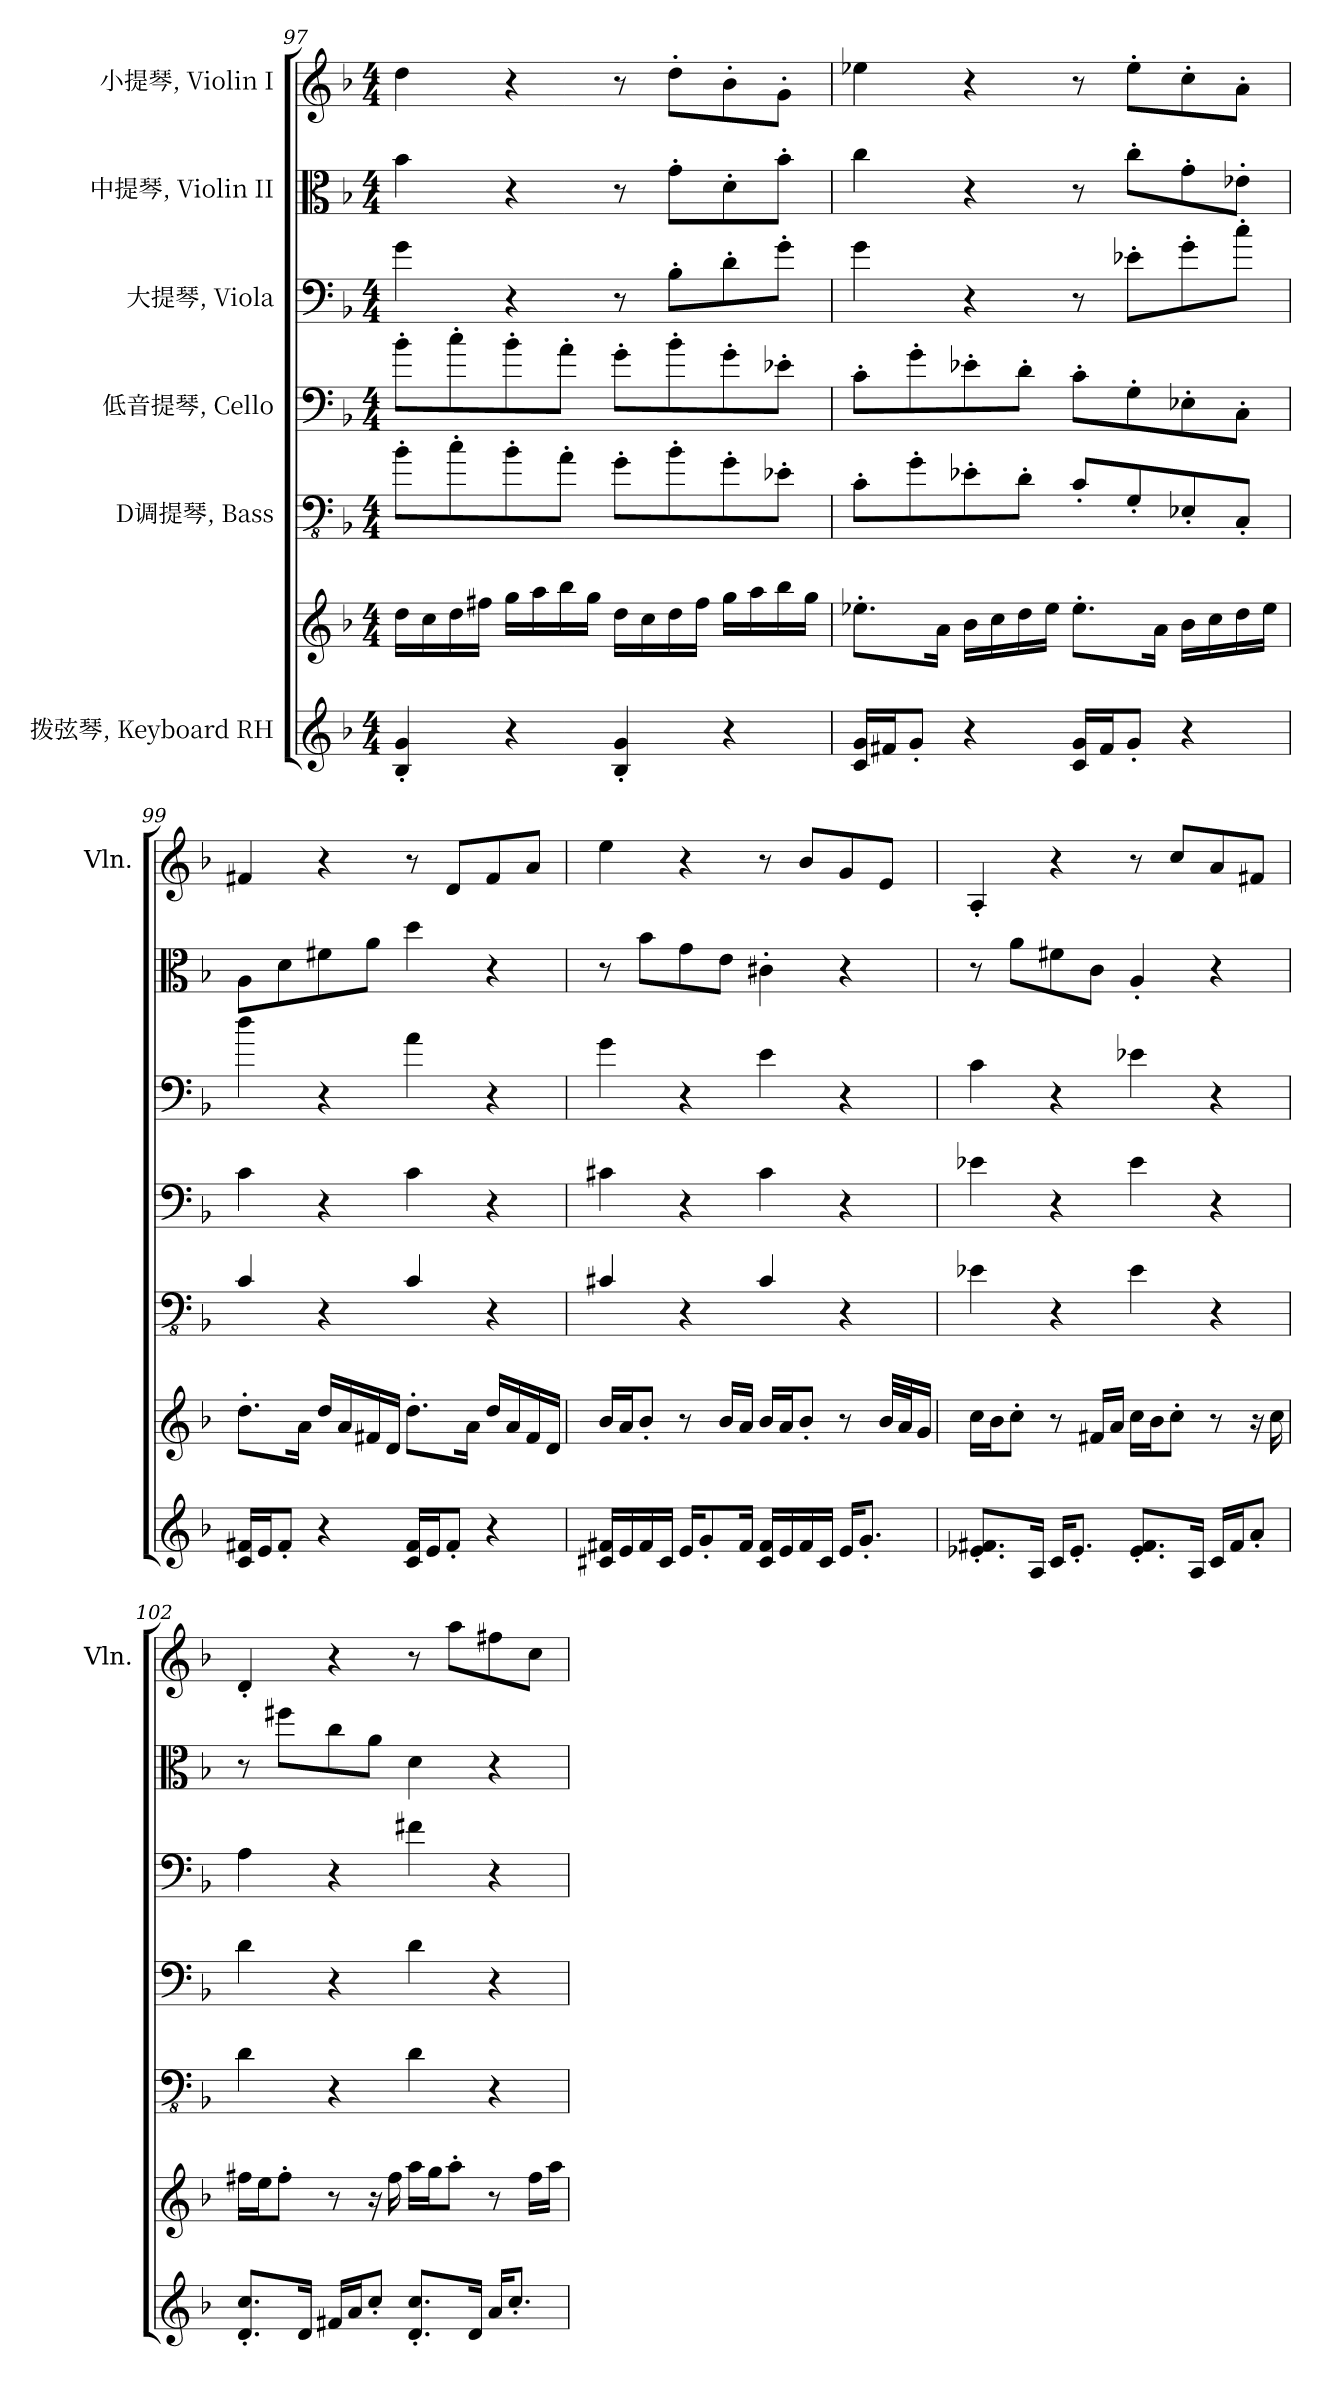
**kern	**kern	**kern	**kern	**kern	**kern	**kern
*part6	*part6	*part5	*part4	*part3	*part2	*part1
*staff7	*staff6	*staff5	*staff4	*staff3	*staff2	*staff1
*I"拨弦琴, Keyboard RH	*	*I"D调提琴, Bass	*I"低音提琴, Cello	*I"大提琴, Viola	*I"中提琴, Violin II	*I"小提琴, Violin I
*	*	*	*	*	*	*I'Vln.
!!LO:PB:g=z
*clefG2	*clefG2	*clefFv4	*clefF4	*clefF4	*clefC3	*clefG2
*	*	*ITrd7c12	*ITrd7c12	*	*	*
*k[b-]	*k[b-]	*k[b-]	*k[b-]	*k[b-]	*k[b-]	*k[b-]
*M4/4	*M4/4	*M4/4	*M4/4	*M4/4	*M4/4	*M4/4
=97	=97	=97	=97	=97	=97	=97
4B-/' 4g/'	16dd\LL	8BB-'\L	8B-'\L	4g\	4b-\	4dd\
.	16cc\	.	.	.	.	.
.	16dd\	8C'\	8c'\	.	.	.
.	16ff#X\JJ	.	.	.	.	.
4r	16gg\LL	8BB-'\	8B-'\	4r	4r	4r
.	16aa\	.	.	.	.	.
.	16bb-\	8AA'\J	8A'\J	.	.	.
.	16gg\JJ	.	.	.	.	.
4B-/' 4g/'	16dd\LL	8GG'\L	8G'\L	8r	8r	8r
.	16cc\	.	.	.	.	.
.	16dd\	8BB-'\	8B-'\	8B-'\L	8g'\L	8dd'\L
.	16ff#\JJ	.	.	.	.	.
4r	16gg\LL	8GG'\	8G'\	8d'\	8d'\	8b-'\
.	16aa\	.	.	.	.	.
.	16bb-\	8EE-X'\J	8E-X'\J	8g'\J	8b-'\J	8g'\J
.	16gg\JJ	.	.	.	.	.
=98	=98	=98	=98	=98	=98	=98
16c/ 16g/LL	8.ee-X'\L	8CC'\L	8C'\L	4g\	4cc\	4ee-X\
16f#X/J	.	.	.	.	.	.
8g'/J	.	8GG'\	8G'\	.	.	.
.	16a\Jk	.	.	.	.	.
4r	16b-\LL	8EE-X'\	8E-X'\	4r	4r	4r
.	16cc\	.	.	.	.	.
.	16dd\	8DD'\J	8D'\J	.	.	.
.	16ee-\JJ	.	.	.	.	.
16c/ 16g/LL	8.ee-'\L	8CC'/L	8C'\L	8r	8r	8r
16f#/J	.	.	.	.	.	.
8g'/J	.	8GGG'/	8GG'\	8e-X'\L	8cc'\L	8ee-'\L
.	16a\Jk	.	.	.	.	.
4r	16b-\LL	8EEE-X'/	8EE-X'\	8g'\	8g'\	8cc'\
.	16cc\	.	.	.	.	.
.	16dd\	8CCC'/J	8CC'\J	8cc'\J	8e-X'\J	8a'\J
.	16ee-\JJ	.	.	.	.	.
!!LO:PB:g=z
=99	=99	=99	=99	=99	=99	=99
16c/ 16f#X/LL	8.dd'\L	4CC/	4C\	4dd\	8A\L	4f#X/
16e/J	.	.	.	.	.	.
8f#'/J	.	.	.	.	8d\	.
.	16a\Jk	.	.	.	.	.
4r	16dd/LL	4r	4r	4r	8f#X\	4r
.	16a/	.	.	.	.	.
.	16f#X/	.	.	.	8a\J	.
.	16d/JJ	.	.	.	.	.
16c/ 16f#/LL	8.dd'\L	4CC/	4C\	4a\	4dd\	8r
16e/J	.	.	.	.	.	.
8f#'/J	.	.	.	.	.	8d/L
.	16a\Jk	.	.	.	.	.
4r	16dd/LL	4r	4r	4r	4r	8f#/
.	16a/	.	.	.	.	.
.	16f#/	.	.	.	.	8a/J
.	16d/JJ	.	.	.	.	.
=100	=100	=100	=100	=100	=100	=100
16c#X/ 16f#X/LL	16b-/LL	4CC#X/	4C#X\	4g\	8r	4ee\
16e/	16a/J	.	.	.	.	.
16f#/	8b-'/J	.	.	.	8b-\L	.
16c#/JJ	.	.	.	.	.	.
16e/KL	8r	4r	4r	4r	8g\	4r
8g'/	.	.	.	.	.	.
.	16b-/LL	.	.	.	8e\J	.
16f#/Jk	16a/JJ	.	.	.	.	.
16c#/ 16f#/LL	16b-/LL	4CC#/	4C#\	4e\	4c#X'\	8r
16e/	16a/J	.	.	.	.	.
16f#/	8b-'/J	.	.	.	.	8b-/L
16c#/JJ	.	.	.	.	.	.
16e/KL	8r	4r	4r	4r	4r	8g/
8.g'/J	.	.	.	.	.	.
.	32b-/LLL	.	.	.	.	8e/J
.	32a/J	.	.	.	.	.
.	16g/JJ	.	.	.	.	.
!!LO:PB:g=z
=101	=101	=101	=101	=101	=101	=101
8.e-X/' 8.f#X/'L	16cc\LL	4EE-X\	4E-X\	4c\	8r	4A'/
.	16b-\J	.	.	.	.	.
.	8cc'\J	.	.	.	8a\L	.
16A/Jk	.	.	.	.	.	.
16c/KL	8r	4r	4r	4r	8f#X\	4r
8.e-'/J	.	.	.	.	.	.
.	16f#X/LL	.	.	.	8c\J	.
.	16a/JJ	.	.	.	.	.
8.e-/' 8.f#/'L	16cc\LL	4EE-\	4E-\	4e-X\	4A'/	8r
.	16b-\J	.	.	.	.	.
.	8cc'\J	.	.	.	.	8cc/L
16A/Jk	.	.	.	.	.	.
16c/LL	8r	4r	4r	4r	4r	8a/
16f#/J	.	.	.	.	.	.
8a'/J	16r	.	.	.	.	8f#X/J
.	16cc\	.	.	.	.	.
=102	=102	=102	=102	=102	=102	=102
8.d/' 8.cc/'L	16ff#X\LL	4DD\	4D\	4A\	8r	4d'/
.	16ee\J	.	.	.	.	.
.	8ff#'\J	.	.	.	8ff#X\L	.
16d/Jk	.	.	.	.	.	.
16f#X/LL	8r	4r	4r	4r	8cc\	4r
16a/J	.	.	.	.	.	.
8cc'/J	16r	.	.	.	8a\J	.
.	16ff#\	.	.	.	.	.
8.d/' 8.cc/'L	16aa\LL	4DD\	4D\	4f#X\	4d\	8r
.	16gg\J	.	.	.	.	.
.	8aa'\J	.	.	.	.	8aa\L
16d/Jk	.	.	.	.	.	.
16a/KL	8r	4r	4r	4r	4r	8ff#X\
8.cc'/J	.	.	.	.	.	.
.	16ff#\LL	.	.	.	.	8cc\J
.	16aa\JJ	.	.	.	.	.
=	=	=	=	=	=	=
*-	*-	*-	*-	*-	*-	*-
